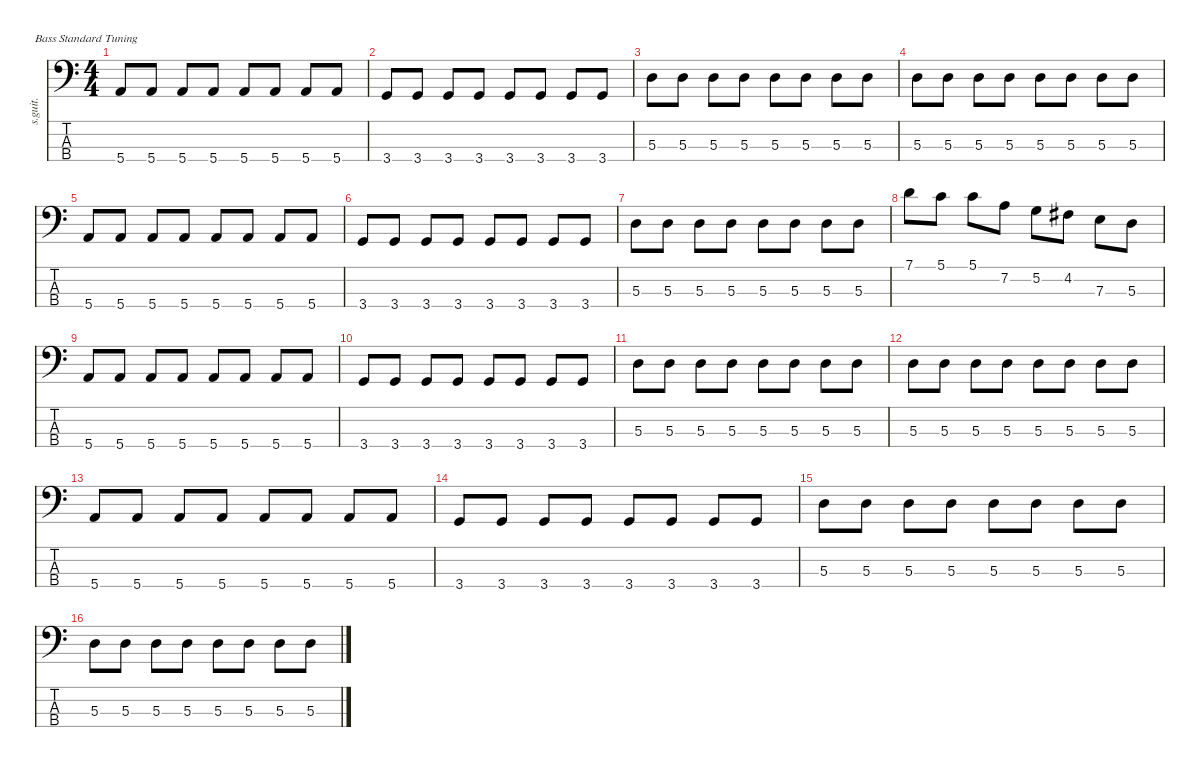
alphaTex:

\defaultSystemsLayout 4
\hideDynamics
\bracketExtendMode nobrackets
\track ("" "s.guit.") {instrument electricbassfinger}
\staff {score tabs}
\tuning (G2 D2 A1 E1)
\ts (4 4)
\beaming (8 2 2 2 2)
\tempo (160 hide)
\clef f4
\ks c
5.4.8{dy f instrument electricbassfinger} 5.4.8 5.4.8 5.4.8 5.4.8 5.4.8 5.4.8 5.4.8 |
3.4.8 3.4.8 3.4.8 3.4.8 3.4.8 3.4.8 3.4.8 3.4.8 |
5.3.8 5.3.8 5.3.8 5.3.8 5.3.8 5.3.8 5.3.8 5.3.8 |
5.3.8 5.3.8 5.3.8 5.3.8 5.3.8 5.3.8 5.3.8 5.3.8 |
5.4.8 5.4.8 5.4.8 5.4.8 5.4.8 5.4.8 5.4.8 5.4.8 |
3.4.8 3.4.8 3.4.8 3.4.8 3.4.8 3.4.8 3.4.8 3.4.8 |
5.3.8 5.3.8 5.3.8 5.3.8 5.3.8 5.3.8 5.3.8 5.3.8 |
7.1.8 5.1.8 5.1.8 7.2.8 5.2.8 4.2{acc #}.8 7.3.8 5.3.8 |
5.4.8 5.4.8 5.4.8 5.4.8 5.4.8 5.4.8 5.4.8 5.4.8 |
3.4.8 3.4.8 3.4.8 3.4.8 3.4.8 3.4.8 3.4.8 3.4.8 |
5.3.8 5.3.8 5.3.8 5.3.8 5.3.8 5.3.8 5.3.8 5.3.8 |
5.3.8 5.3.8 5.3.8 5.3.8 5.3.8 5.3.8 5.3.8 5.3.8 |
5.4.8 5.4.8 5.4.8 5.4.8 5.4.8 5.4.8 5.4.8 5.4.8 |
3.4.8 3.4.8 3.4.8 3.4.8 3.4.8 3.4.8 3.4.8 3.4.8 |
5.3.8 5.3.8 5.3.8 5.3.8 5.3.8 5.3.8 5.3.8 5.3.8 |
5.3.8 5.3.8 5.3.8 5.3.8 5.3.8 5.3.8 5.3.8 5.3.8
